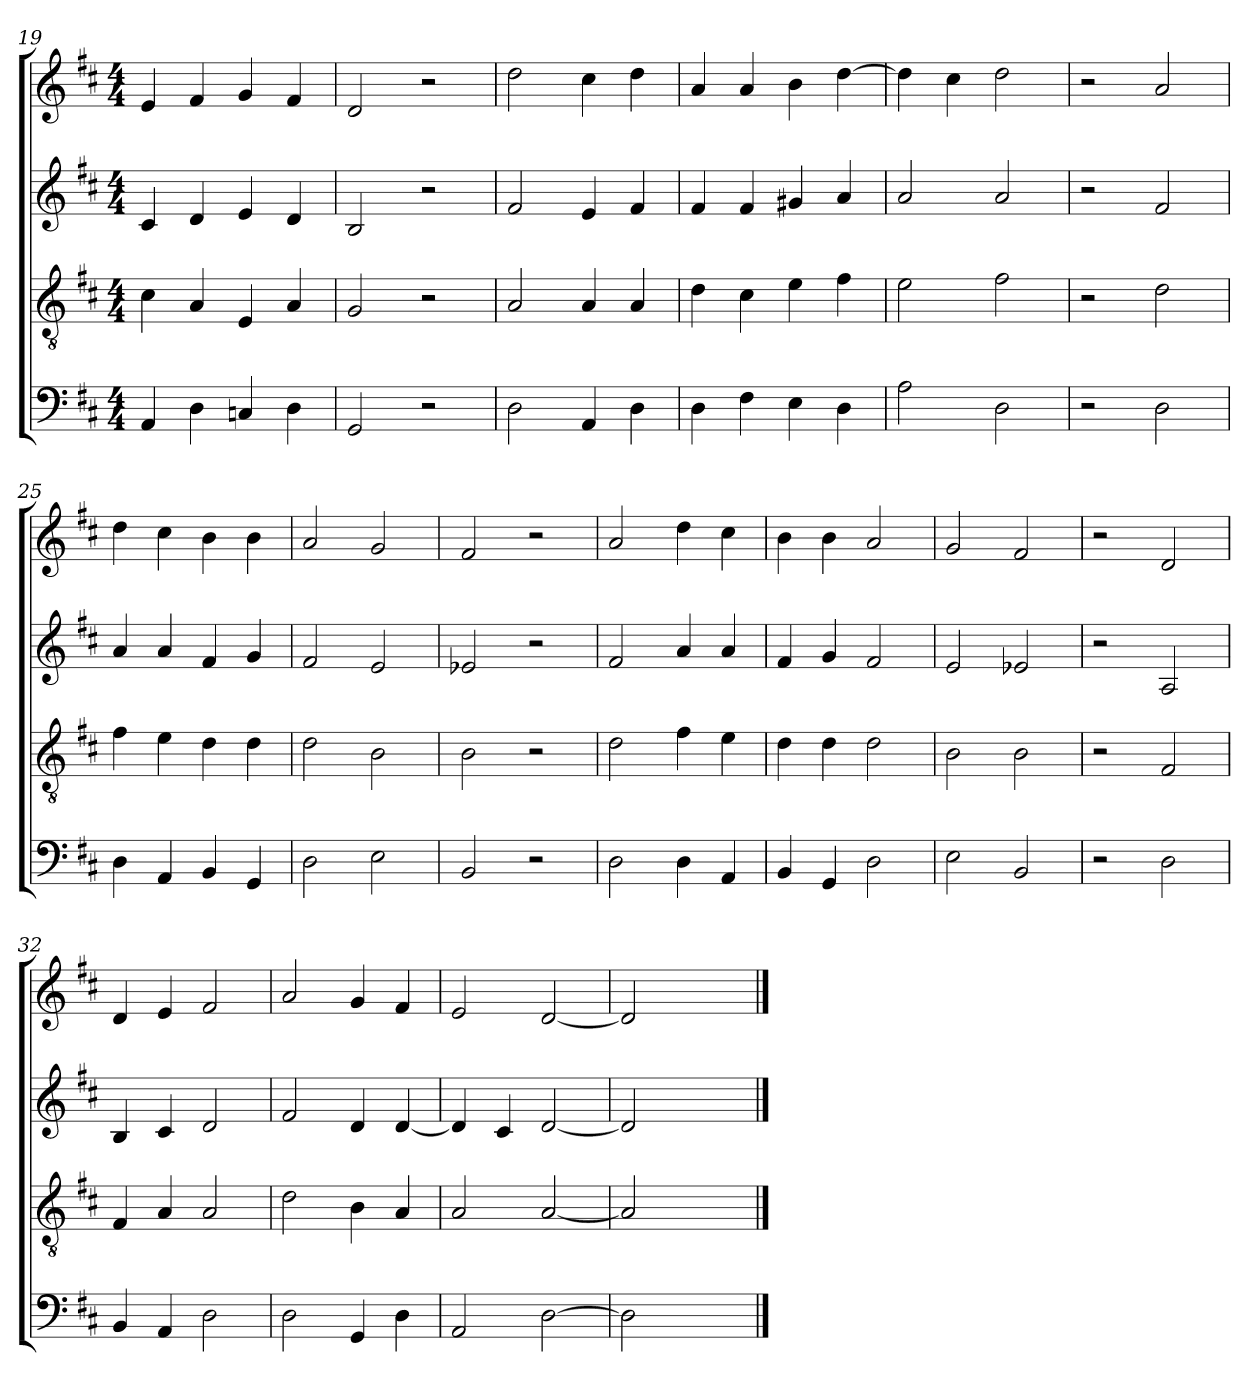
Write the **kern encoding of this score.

**kern	**kern	**kern	**kern
*part4	*part3	*part2	*part1
*staff4	*staff3	*staff2	*staff1
*clefF4	*clefGv2	*clefG2	*clefG2
*k[f#c#]	*k[f#c#]	*k[f#c#]	*k[f#c#]
*M4/4	*M4/4	*M4/4	*M4/4
=19	=19	=19	=19
4AA	4c#	4c#	4e
4D	4A	4d	4f#
4Cn	4E	4e	4g
4D	4A	4d	4f#
=20	=20	=20	=20
2GG	2G	2B	2d
2r	2r	2r	2r
=21	=21	=21	=21
2D	2A	2f#	2dd
4AA	4A	4e	4cc#
4D	4A	4f#	4dd
=22	=22	=22	=22
4D	4d	4f#	4a
4F#	4c#	4f#	4a
4E	4e	4g#X	4b
4D	4f#	4a	[4dd
=23	=23	=23	=23
2A	2e	2a	4dd]
.	.	.	4cc#
2D	2f#	2a	2dd
=24	=24	=24	=24
2r	2r	2r	2r
2D	2d	2f#	2a
=25	=25	=25	=25
4D	4f#	4a	4dd
4AA	4e	4a	4cc#
4BB	4d	4f#	4b
4GG	4d	4g	4b
=26	=26	=26	=26
2D	2d	2f#	2a
2E	2B	2e	2g
=27	=27	=27	=27
2BB	2B	2e-X	2f#
2r	2r	2r	2r
=28	=28	=28	=28
2D	2d	2f#	2a
4D	4f#	4a	4dd
4AA	4e	4a	4cc#
=29	=29	=29	=29
4BB	4d	4f#	4b
4GG	4d	4g	4b
2D	2d	2f#	2a
=30	=30	=30	=30
2E	2B	2e	2g
2BB	2B	2e-X	2f#
=31	=31	=31	=31
2r	2r	2r	2r
2D	2F#	2A	2d
=32	=32	=32	=32
4BB	4F#	4B	4d
4AA	4A	4c#	4e
2D	2A	2d	2f#
=33	=33	=33	=33
2D	2d	2f#	2a
4GG	4B	4d	4g
4D	4A	[4d	4f#
=34	=34	=34	=34
2AA	2A	4d]	2e
.	.	4c#	.
[2D	[2A	[2d	[2d
=35	=35	=35	=35
2D]	2A]	2d]	2d]
2ryy	2ryy	2ryy	2ryy
==	==	==	==
*-	*-	*-	*-
